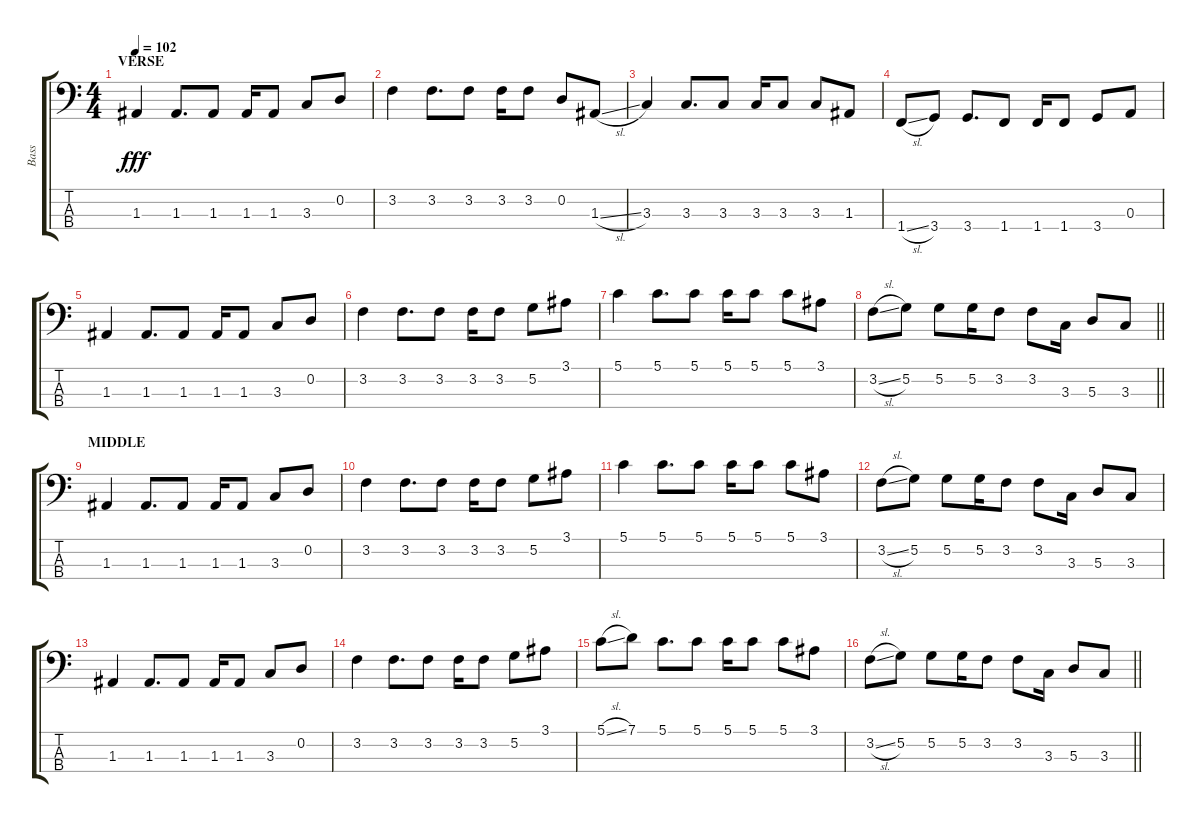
\track ("Bass" "Bass") {instrument acousticbass}
\staff {score tabs}
\tuning (G2 D2 A1 E1) {hide}
\ts (4 4)
\section ("" "VERSE")
\tempo 102
\clef f4
\ks c
1.3.4{dy fff} 1.3.8{d} 1.3.8 1.3.16 1.3.8 3.3.8 0.2.8 |
3.2.4 3.2.8{d} 3.2.8 3.2.16 3.2.8 0.2.8 1.3{sl}.8 |
3.3.4 3.3.8{d} 3.3.8 3.3.16 3.3.8 3.3.8 1.3.8 |
1.4{sl}.8 3.4.8 3.4.8{d} 1.4.8 1.4.16 1.4.8 3.4.8 0.3.8 |
1.3.4 1.3.8{d} 1.3.8 1.3.16 1.3.8 3.3.8 0.2.8 |
3.2.4 3.2.8{d} 3.2.8 3.2.16 3.2.8 5.2.8 3.1.8 |
5.1.4 5.1.8{d} 5.1.8 5.1.16 5.1.8 5.1.8 3.1.8 |
\barLineRight lightlight
3.2{sl}.8 5.2.8 5.2.8 5.2.16 3.2.8 3.2.8 3.3.16 5.3.8 3.3.8 |
\section ("" "MIDDLE")
1.3.4 1.3.8{d} 1.3.8 1.3.16 1.3.8 3.3.8 0.2.8 |
3.2.4 3.2.8{d} 3.2.8 3.2.16 3.2.8 5.2.8 3.1.8 |
5.1.4 5.1.8{d} 5.1.8 5.1.16 5.1.8 5.1.8 3.1.8 |
3.2{sl}.8 5.2.8 5.2.8 5.2.16 3.2.8 3.2.8 3.3.16 5.3.8 3.3.8 |
1.3.4 1.3.8{d} 1.3.8 1.3.16 1.3.8 3.3.8 0.2.8 |
3.2.4 3.2.8{d} 3.2.8 3.2.16 3.2.8 5.2.8 3.1.8 |
5.1{sl}.8 7.1.8 5.1.8{d} 5.1.8 5.1.16 5.1.8 5.1.8 3.1.8 |
\barLineRight lightlight
3.2{sl}.8 5.2.8 5.2.8 5.2.16 3.2.8 3.2.8 3.3.16 5.3.8 3.3.8
